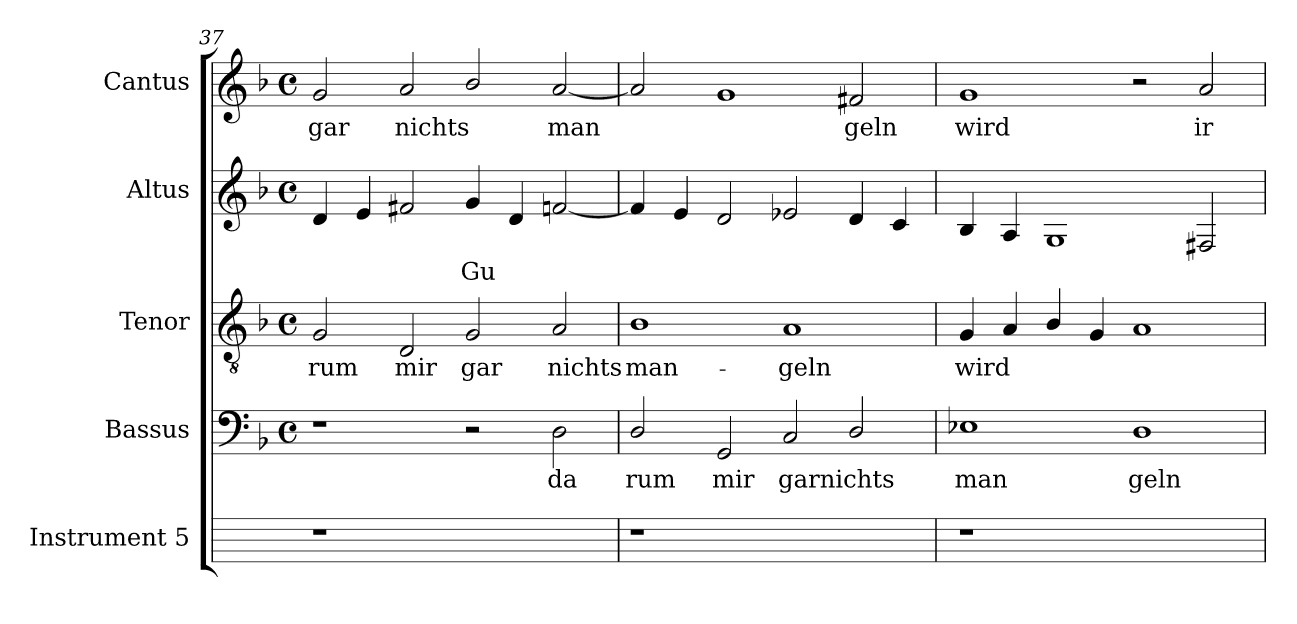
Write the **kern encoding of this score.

**kern	**kern	**text	**kern	**text	**kern	**text	**kern	**text
*part5	*part4	*part4	*part3	*part3	*part2	*part2	*part1	*part1
*staff5	*staff4	*staff4	*staff3	*staff3	*staff2	*staff2	*staff1	*staff1
*I"Instrument 5	*I"Bassus	*	*I"Tenor	*	*I"Altus	*	*I"Cantus	*
*	*clefF4	*	*clefGv2	*	*clefG2	*	*clefG2	*
*	*k[b-]	*	*k[b-]	*	*k[b-]	*	*k[b-]	*
*	*F:	*	*F:	*	*F:	*	*F:	*
*	*M4/4	*	*M4/4	*	*M4/4	*	*M4/4	*
*	*met(c)	*	*met(c)	*	*met(c)	*	*met(c)	*
=37	=37	=37	=37	=37	=37	=37	=37	=37
!	!	!	!	!LO:LY:b:cj	!	!	!	!LO:LY:b:cj
1r	1r	.	2G/	-rum	4d/	.	2g/	gar
.	.	.	.	.	4e/	.	.	.
!	!	!	!	!LO:LY:b:cj	!	!	!	!LO:LY:b
.	.	.	2D/	mir	2f#X/	.	2a/	nichts
!	!	!	!	!LO:LY:b:cj	!	!LO:LY:b	!	!
1ryy	2r	.	2G/	gar	4g/	Gu	2b-/	.
.	.	.	.	.	4d/	.	.	.
!	!	!LO:LY:b:cj	!	!LO:LY:b:cj	!	!	!	!LO:LY:b
.	2D\	da	2A/	nichts	[<2fn/	.	[<2a/	man
=38	=38	=38	=38	=38	=38	=38	=38	=38
!	!	!LO:LY:b:cj	!	!LO:LY:b:cj	!	!	!	!
1r	2D/	rum	1B-	man-	4f/]	.	2a/]	.
.	.	.	.	.	4e/	.	.	.
!	!	!LO:LY:b:cj	!	!	!	!	!	!
.	2GG/	mir	.	.	2d/	.	1g	.
!	!	!LO:LY:b	!	!LO:LY:b:cj	!	!	!	!
1ryy	2C/	garnichts	1A	-geln	2e-X/	.	.	.
!	!	!	!	!	!	!	!	!LO:LY:b:cj
.	2D/	.	.	.	4d/	.	2f#X/	geln
.	.	.	.	.	4c/	.	.	.
=39	=39	=39	=39	=39	=39	=39	=39	=39
!	!	!LO:LY:b:cj	!	!LO:LY:b	!	!	!	!LO:LY:b:cj
1r	1E-X	man	4G/	wird	4B-/	.	1g	wird
.	.	.	4A/	.	4A/	.	.	.
.	.	.	4B-/	.	1G	.	.	.
.	.	.	4G/	.	.	.	.	.
!	!	!LO:LY:b:cj	!	!	!	!	!	!
1ryy	1D	geln	1A	.	.	.	2r	.
!	!	!	!	!	!	!	!	!LO:LY:b:cj
.	.	.	.	.	2F#X/	.	2a/	ir
=	=	=	=	=	=	=	=	=
*-	*-	*-	*-	*-	*-	*-	*-	*-
